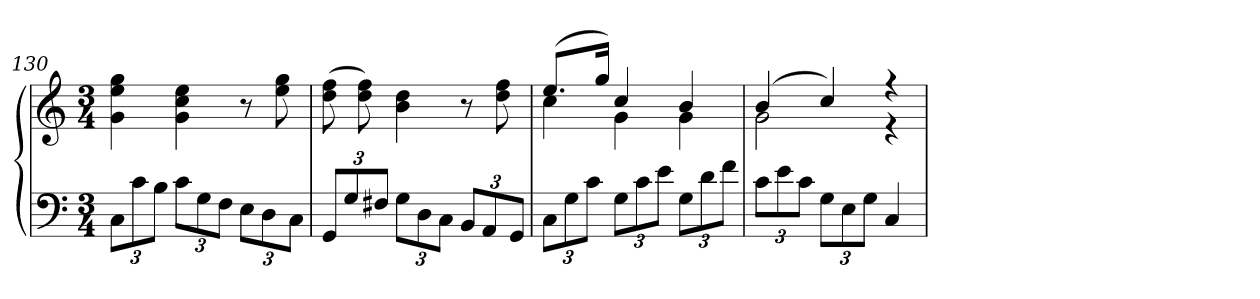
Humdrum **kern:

**kern	**kern
*part1	*part1
*staff2	*staff1
*clefF4	*clefG2
*k[]	*k[]
*M3/4	*M3/4
=130	=130
12CL	4g 4ee 4gg
12c	.
12BJ	.
12cL	4g 4cc 4ee
12G	.
12FJ	.
12EL	8r
12D	.
.	8ee 8gg
12CJ	.
=131	=131
12GGL	(8dd 8ff
12G	.
.	8dd 8ff)
12F#XJ	.
12GL	4b 4dd
12D	.
12CJ	.
12BBL	8r
12AA	.
.	8dd 8ff
12GGJ	.
=132	=132
*	*^
12CL	(8.eeL	4cc
12G	.	.
12cJ	.	.
.	16ggJk)	.
12GL	4cc	4g
12c	.	.
12eJ	.	.
12GL	4b	4g
12d	.	.
12fJ	.	.
=133	=133	=133
12cL	(4b	2g
12e	.	.
12cJ	.	.
12GL	4cc)	.
12E	.	.
12GJ	.	.
4C	4r	4r
*	*v	*v
=	=
*-	*-
